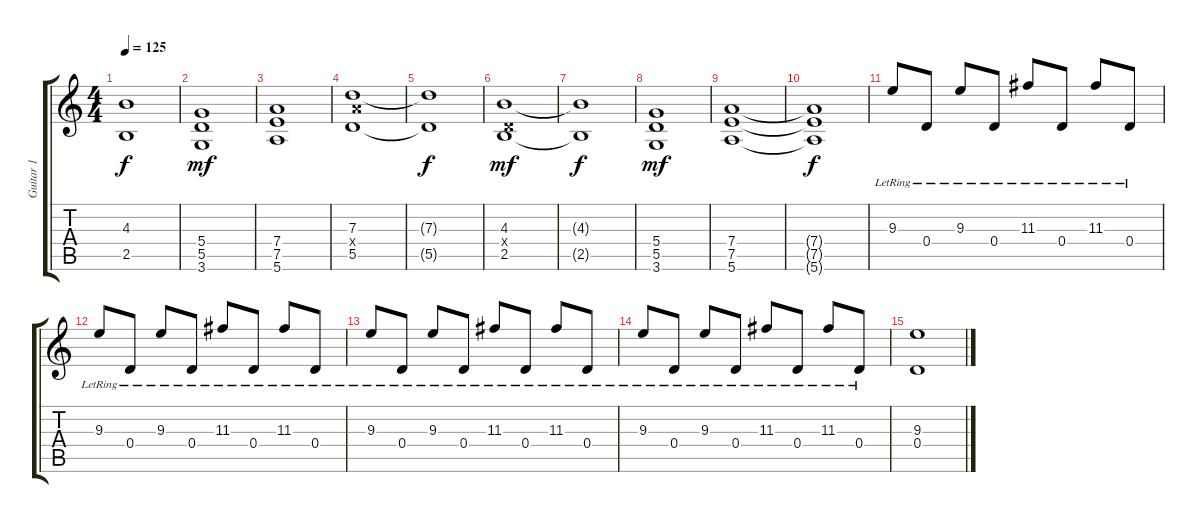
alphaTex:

\track ("Guitar 1" "Guitar 1") {instrument distortionguitar}
\staff {score tabs}
\tuning (E4 B3 G3 D3 A2 E2) {hide}
\ts (4 4)
\tempo 125
\clef g2
\ks c
(4.3{t} 2.5{t}).1{dy f} |
(5.4 5.5 3.6).1{dy mf} |
(7.4 7.5 5.6).1 |
(7.3 7.4{x} 5.5).1 |
(7.3{t} 5.5{t}).1{dy f} |
(4.3 0.4{x} 2.5).1{dy mf} |
(4.3{t} 2.5{t}).1{dy f} |
(5.4 5.5 3.6).1{dy mf} |
(7.4 7.5 5.6).1 |
(7.4{t} 7.5{t} 5.6{t}).1{dy f} |
9.3{lr}.8 0.4{lr}.8 9.3{lr}.8 0.4{lr}.8 11.3{lr}.8 0.4{lr}.8 11.3{lr}.8 0.4{lr}.8 |
9.3{lr}.8 0.4{lr}.8 9.3{lr}.8 0.4{lr}.8 11.3{lr}.8 0.4{lr}.8 11.3{lr}.8 0.4{lr}.8 |
9.3{lr}.8 0.4{lr}.8 9.3{lr}.8 0.4{lr}.8 11.3{lr}.8 0.4{lr}.8 11.3{lr}.8 0.4{lr}.8 |
9.3{lr}.8 0.4{lr}.8 9.3{lr}.8 0.4{lr}.8 11.3{lr}.8 0.4{lr}.8 11.3{lr}.8 0.4{lr}.8 |
(9.3 0.4).1{volume 2}
